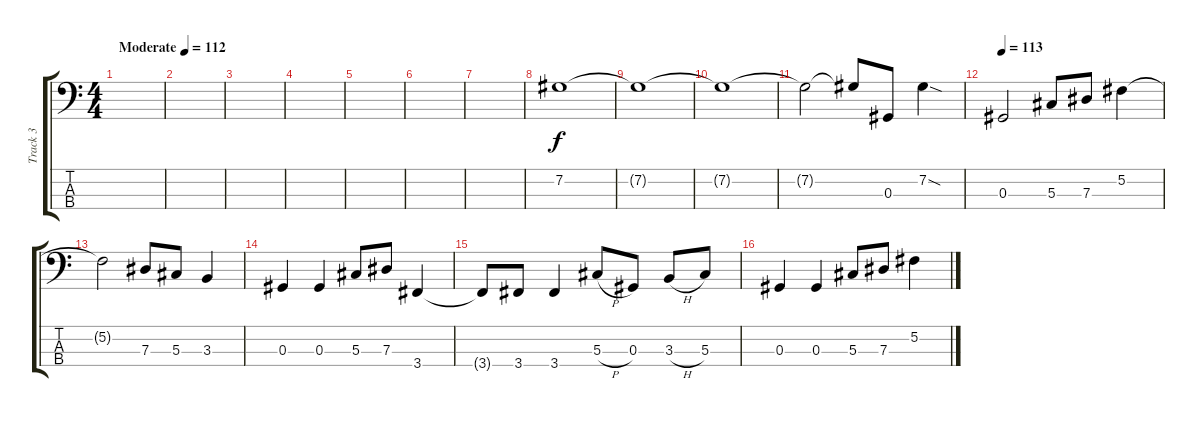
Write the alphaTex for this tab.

\track ("Track 3" "Track 3") {instrument electricbassfinger}
\staff {score tabs}
\tuning (Gb2 Db2 Ab1 Eb1) {hide}
\ts (4 4)
\tempo (112 "Moderate")
\clef f4
\ks c
|
|
|
|
|
|
|
7.2.1 |
7.2{t}.1 |
7.2{t}.1 |
7.2{t}.2 7.2{t}.8 0.3.8 7.2{sod}.4 |
\tempo 113
0.3.2 5.3.8 7.3.8 5.2.4 |
5.2{t}.2 7.3.8 5.3.8 3.3.4 |
0.3.4 0.3.4 5.3.8 7.3.8 3.4.4 |
3.4{t}.8 3.4.8 3.4.4 5.3{h}.8 0.3.8 3.3{h}.8 5.3.8 |
0.3.4 0.3.4 5.3.8 7.3.8 5.2.4
